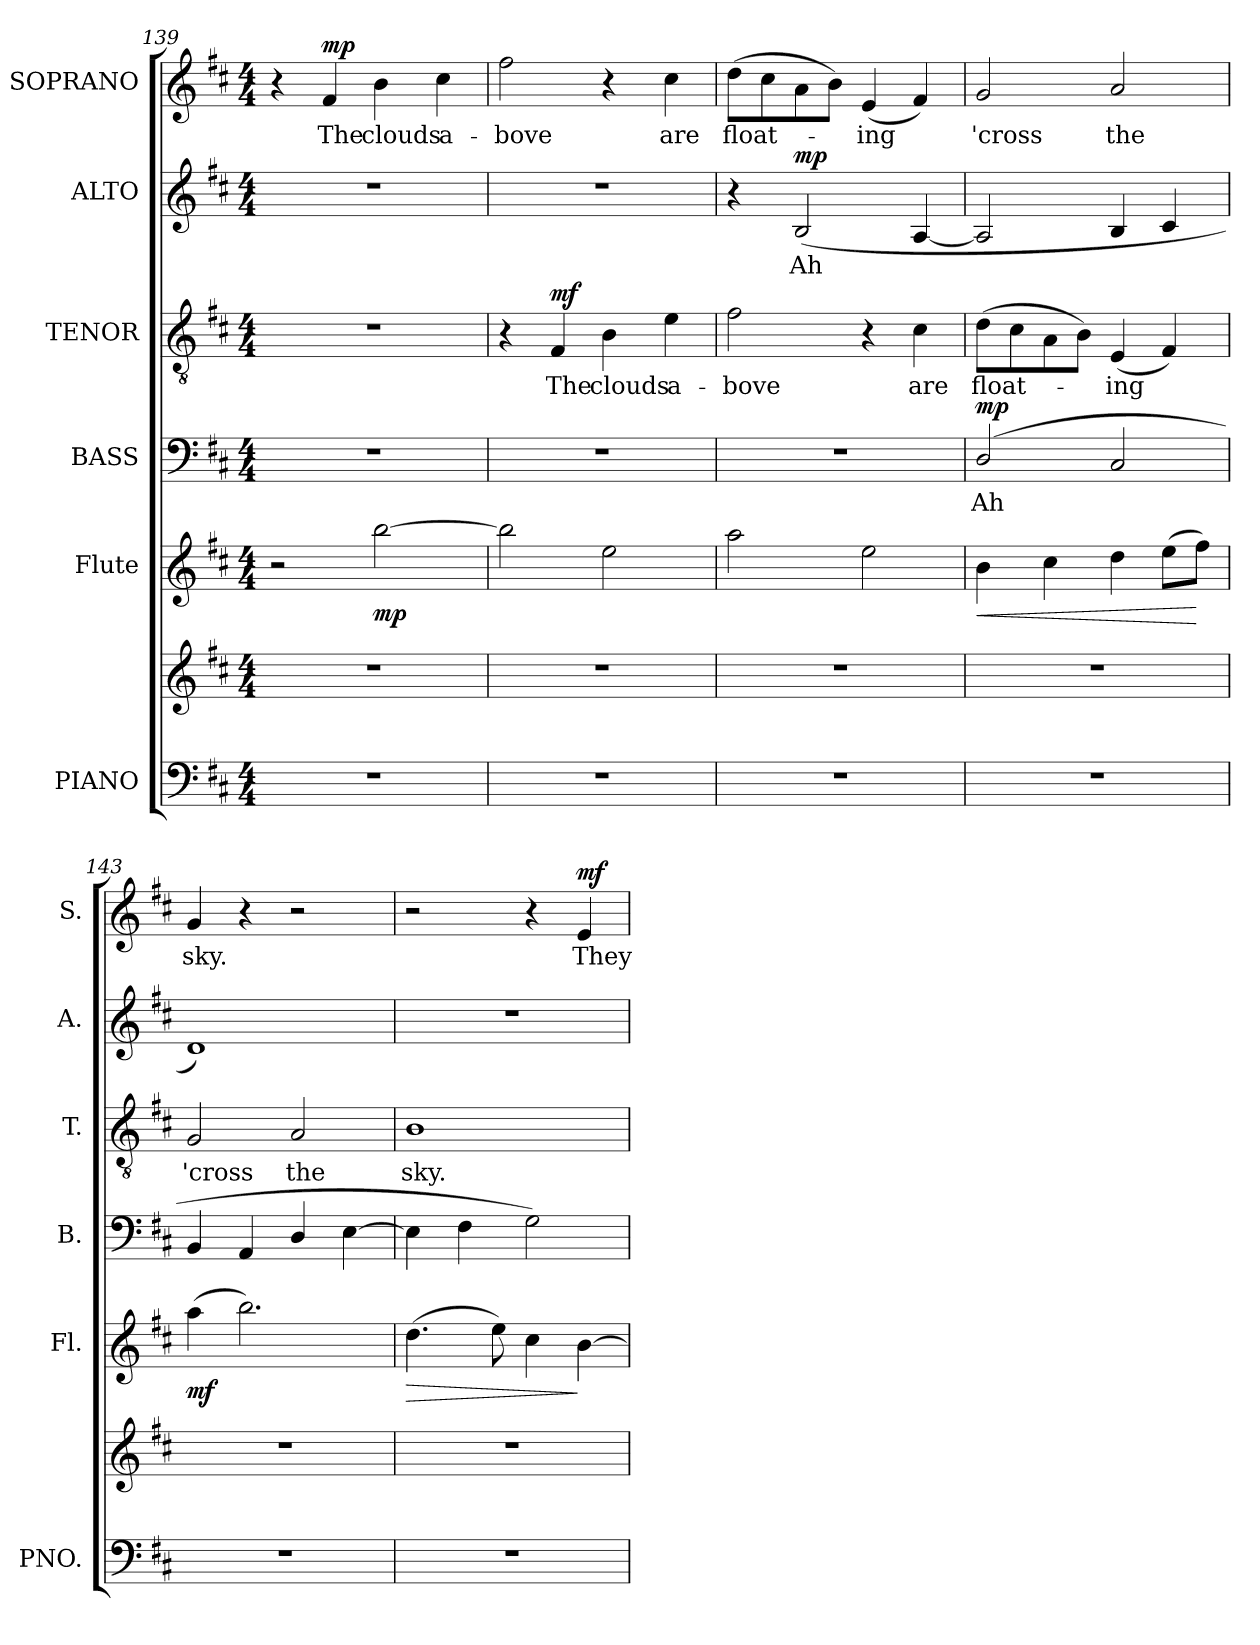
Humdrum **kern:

**kern	**kern	**kern	**dynam	**kern	**text	**dynam	**kern	**text	**dynam	**kern	**text	**dynam	**kern	**text	**dynam
*part6	*part6	*part5	*part5	*part4	*part4	*part4	*part3	*part3	*part3	*part2	*part2	*part2	*part1	*part1	*part1
*staff7	*staff6	*staff5	*staff5	*staff4	*staff4	*staff4	*staff3	*staff3	*staff3	*staff2	*staff2	*staff2	*staff1	*staff1	*staff1
*I"PIANO	*	*I"Flute	*	*I"BASS	*	*	*I"TENOR	*	*	*I"ALTO	*	*	*I"SOPRANO	*	*
*I'PNO.	*	*I'Fl.	*	*I'B.	*	*	*I'T.	*	*	*I'A.	*	*	*I'S.	*	*
*clefF4	*clefG2	*clefG2	*	*clefF4	*	*	*clefGv2	*	*	*clefG2	*	*	*clefG2	*	*
*	*	*	*	*	*	*	*ITrd7c12	*	*	*	*	*	*	*	*
*k[f#c#]	*k[f#c#]	*k[f#c#]	*	*k[f#c#]	*	*	*k[f#c#]	*	*	*k[f#c#]	*	*	*k[f#c#]	*	*
*b:	*b:	*b:	*	*b:	*	*	*b:	*	*	*b:	*	*	*b:	*	*
*M4/4	*M4/4	*M4/4	*	*M4/4	*	*	*M4/4	*	*	*M4/4	*	*	*M4/4	*	*
*MM110	*MM110	*MM110	*	*MM110	*	*	*MM110	*	*	*MM110	*	*	*MM110	*	*
=139	=139	=139	=139	=139	=139	=139	=139	=139	=139	=139	=139	=139	=139	=139	=139
1r	1r	2r	.	1r	.	.	1r	.	.	1r	.	.	4r	.	.
!	!	!	!	!	!	!	!	!	!	!	!	!	!	!LO:LY:b:color=#000000	!
.	.	.	.	.	.	.	.	.	.	.	.	.	4f#i/	The	mp
!	!	!	!	!	!	!	!	!	!	!	!	!	!	!LO:LY:b:color=#000000	!
.	.	[>2bbi\	mp	.	.	.	.	.	.	.	.	.	4bi\	clouds	.
!	!	!	!	!	!	!	!	!	!	!	!	!	!	!LO:LY:b:color=#000000	!
.	.	.	.	.	.	.	.	.	.	.	.	.	4cc#i\	a-	.
=140	=140	=140	=140	=140	=140	=140	=140	=140	=140	=140	=140	=140	=140	=140	=140
!	!	!	!	!	!	!	!	!	!	!	!	!	!	!LO:LY:b:color=#000000	!
1r	1r	2bbi\]	.	1r	.	.	4r	.	.	1r	.	.	2ff#i\	-bove	.
!	!	!	!	!	!	!	!	!LO:LY:b:color=#000000	!	!	!	!	!	!	!
.	.	.	.	.	.	.	4FF#i/	The	mf	.	.	.	.	.	.
!	!	!	!	!	!	!	!	!LO:LY:b:color=#000000	!	!	!	!	!	!	!
.	.	2eei\	.	.	.	.	4BBi\	clouds	.	.	.	.	4r	.	.
!	!	!	!	!	!	!	!	!LO:LY:b:color=#000000	!	!	!	!	!	!	!
!	!	!	!	!	!	!	!	!	!	!	!	!	!	!LO:LY:b:color=#000000	!
.	.	.	.	.	.	.	4Ei\	a-	.	.	.	.	4cc#i\	are	.
!!LO:PB:g=z
=141	=141	=141	=141	=141	=141	=141	=141	=141	=141	=141	=141	=141	=141	=141	=141
!	!	!	!	!	!	!	!	!LO:LY:b:color=#000000	!	!	!	!	!	!	!
!	!	!	!	!	!	!	!	!	!	!	!	!	!	!LO:LY:b:color=#000000	!
1r	1r	2aai\	.	1r	.	.	2F#i\	-bove	.	4r	.	.	(8ddi\L	float-	.
.	.	.	.	.	.	.	.	.	.	.	.	.	8cc#i\	.	.
!	!	!	!	!	!	!	!	!	!	!	!LO:LY:b:color=#000000	!	!	!	!
.	.	.	.	.	.	.	.	.	.	(2Bi/	Ah	mp	8ai\	.	.
.	.	.	.	.	.	.	.	.	.	.	.	.	8bi\J)	.	.
!	!	!	!	!	!	!	!	!	!	!	!	!	!	!LO:LY:b:color=#000000	!
.	.	2eei\	.	.	.	.	4r	.	.	.	.	.	(4ei/	-ing	.
!	!	!	!	!	!	!	!	!LO:LY:b:color=#000000	!	!	!	!	!	!	!
.	.	.	.	.	.	.	4C#i\	are	.	[<4Ai/	.	.	4f#i/)	.	.
=142	=142	=142	=142	=142	=142	=142	=142	=142	=142	=142	=142	=142	=142	=142	=142
!	!	!	!LO:HP:b	!	!	!	!	!	!	!	!	!	!	!	!
!	!	!	!	!	!LO:LY:b:color=#000000	!	!	!	!	!	!	!	!	!	!
!	!	!	!	!	!	!	!	!LO:LY:b:color=#000000	!	!	!	!	!	!	!
!	!	!	!	!	!	!	!	!	!	!	!	!	!	!LO:LY:b:color=#000000	!
1r	1r	4bi\	<	(2Di/	Ah	mp	(8Di\L	float-	.	2Ai/]	.	.	2gi/	'cross	.
.	.	.	.	.	.	.	8C#i\	.	.	.	.	.	.	.	.
.	.	4cc#i\	.	.	.	.	8AAi\	.	.	.	.	.	.	.	.
.	.	.	.	.	.	.	8BBi\J)	.	.	.	.	.	.	.	.
!	!	!	!	!	!	!	!	!LO:LY:b:color=#000000	!	!	!	!	!	!	!
!	!	!	!	!	!	!	!	!	!	!	!	!	!	!LO:LY:b:color=#000000	!
.	.	4ddi\	.	2C#i/	.	.	(4EEi/	-ing	.	4Bi/	.	.	2ai/	the	.
.	.	(8eei\L	.	.	.	.	4FF#i/)	.	.	4c#i/	.	.	.	.	.
.	.	8ff#i\J)	[	.	.	.	.	.	.	.	.	.	.	.	.
=143	=143	=143	=143	=143	=143	=143	=143	=143	=143	=143	=143	=143	=143	=143	=143
!	!	!	!	!	!	!	!	!LO:LY:b:color=#000000	!	!	!	!	!	!	!
!	!	!	!	!	!	!	!	!	!	!	!	!	!	!LO:LY:b:color=#000000	!
1r	1r	(4aai\	mf	4BBi/	.	.	2GGi/	'cross	.	1di)	.	.	4gi/	sky.	.
.	.	2.bbi\)	.	4AAi/	.	.	.	.	.	.	.	.	4r	.	.
!	!	!	!	!	!	!	!	!LO:LY:b:color=#000000	!	!	!	!	!	!	!
.	.	.	.	4Di/	.	.	2AAi/	the	.	.	.	.	2r	.	.
.	.	.	.	[>4Ei\	.	.	.	.	.	.	.	.	.	.	.
=144	=144	=144	=144	=144	=144	=144	=144	=144	=144	=144	=144	=144	=144	=144	=144
!	!	!	!LO:HP:b	!	!	!	!	!	!	!	!	!	!	!	!
!	!	!	!	!	!	!	!	!LO:LY:b:color=#000000	!	!	!	!	!	!	!
1r	1r	(4.ddi\	>	4Ei\]	.	.	1BBi	sky.	.	1r	.	.	2r	.	.
.	.	.	.	4F#i\	.	.	.	.	.	.	.	.	.	.	.
.	.	8eei\)	.	.	.	.	.	.	.	.	.	.	.	.	.
.	.	4cc#i\	.	2Gi\)	.	.	.	.	.	.	.	.	4r	.	.
!	!	!	!	!	!	!	!	!	!	!	!	!	!	!LO:LY:b:color=#000000	!
.	.	[>4bi\	]	.	.	.	.	.	.	.	.	.	4ei/	They	mf
=	=	=	=	=	=	=	=	=	=	=	=	=	=	=	=
*-	*-	*-	*-	*-	*-	*-	*-	*-	*-	*-	*-	*-	*-	*-	*-
